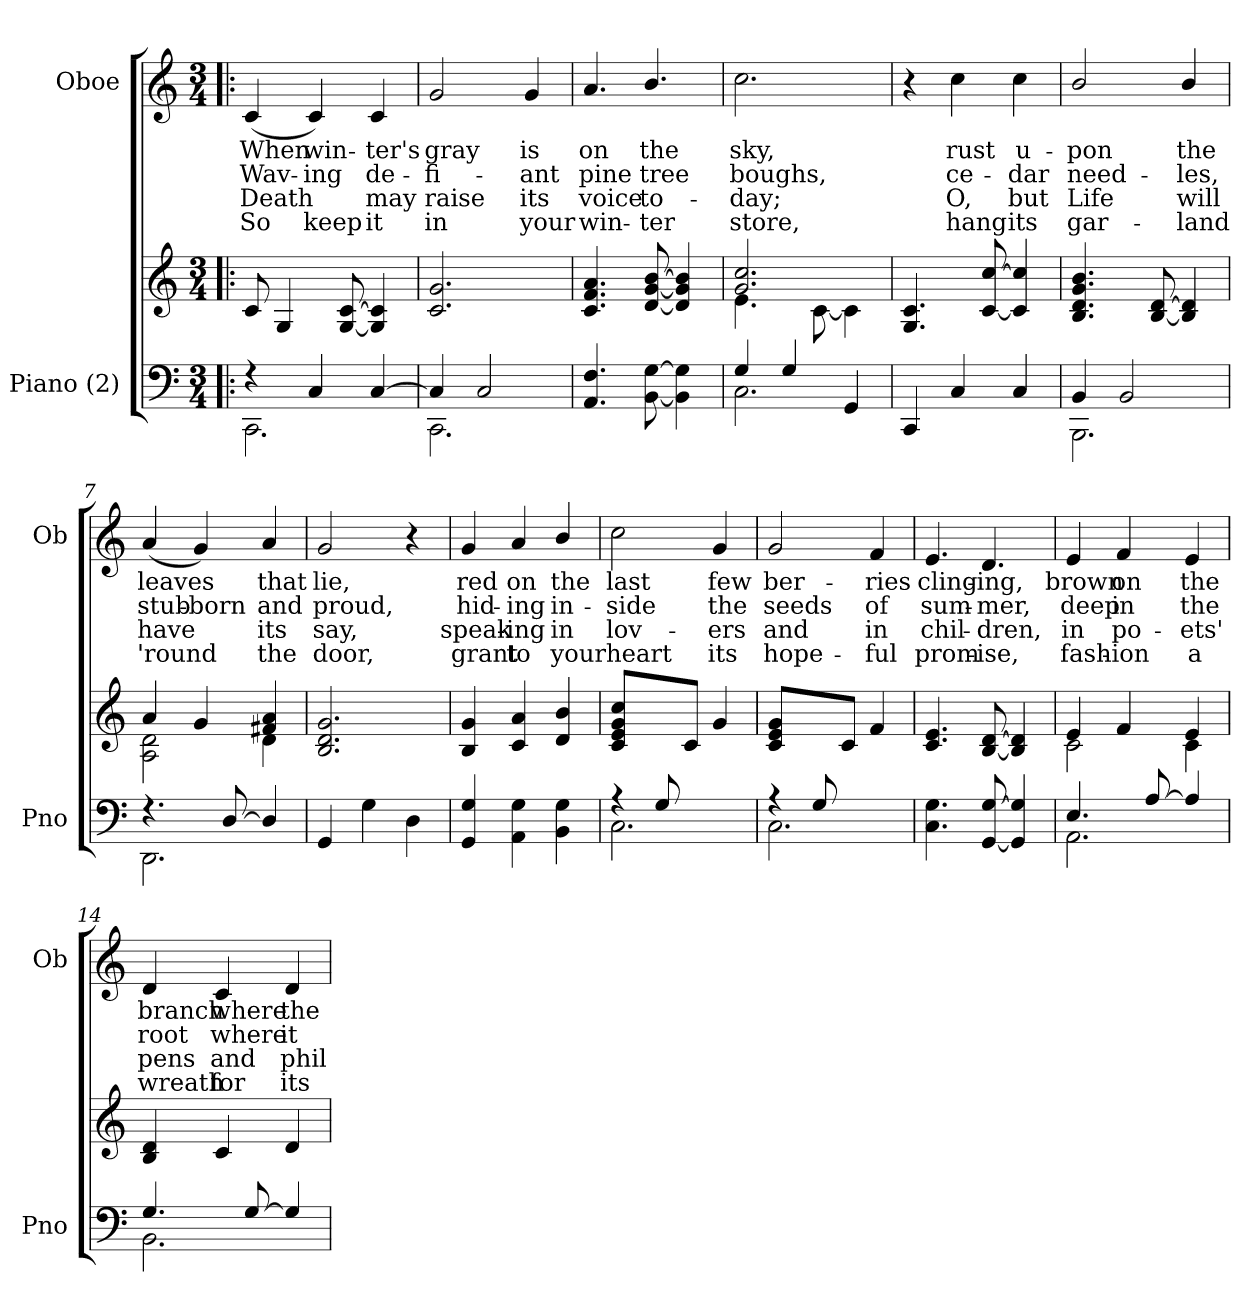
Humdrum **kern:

**kern	**kern	**kern	**text	**text	**text	**text
*part2	*part2	*part1	*part1	*part1	*part1	*part1
*staff3	*staff2	*staff1	*staff1	*staff1	*staff1	*staff1
*I"Piano (2)	*	*I"Oboe	*	*	*	*
*I'Pno	*	*I'Ob	*	*	*	*
*stria5	*stria5	*	*	*	*	*
*clefF4	*clefG2	*clefG2	*	*	*	*
*k[]	*k[]	*k[]	*	*	*	*
*M3/4	*M3/4	*M3/4	*	*	*	*
*MM156	*MM156	*MM156	*	*	*	*
=1!|:	=1!|:	=1!|:	=1!|:	=1!|:	=1!|:	=1!|:
*^	*	*	*	*	*	*
4r	2.CC\	8c/	(<4c/	When	Wav-	Death	So
.	.	4G/	.	.	.	.	.
4C/	.	.	4c/)	win-	-ing	.	keep
.	.	[<8G/ [>8c/	.	.	.	.	.
[>4C/	.	4G/] 4c/]	4c/	-ter's	de-	may	it
=2	=2	=2	=2	=2	=2	=2	=2
4C/]	2.CC\	2.c/ 2.g/	2g/	gray	-fi-	raise	in
2C/	.	.	.	.	.	.	.
.	.	.	4g/	is	-ant	its	your
*v	*v	*	*	*	*	*	*
=3	=3	=3	=3	=3	=3	=3
4.AA/ 4.F/	4.c/ 4.f/ 4.a/	4.a/	on	pine	voice	win-
[<8BB\ [>8G\	[<8d/ [<8g/ [>8b/	4.b/	the	tree	to-	-ter
4BB\] 4G\]	4d/] 4g/] 4b/]	.	.	.	.	.
=4	=4	=4	=4	=4	=4	=4
*^	*^	*	*	*	*	*
4G/	2.C\	2.g/ 2.cc/	4.e\	2.cc\	sky,	boughs,	-day;	store,
4G/	.	.	.	.	.	.	.	.
.	.	.	[<8c\	.	.	.	.	.
4GG/	.	.	4c\]	.	.	.	.	.
*v	*v	*	*	*	*	*	*	*
*	*v	*v	*	*	*	*	*
=5	=5	=5	=5	=5	=5	=5
4CC/	4.G/ 4.c/	4r	.	.	.	.
4C/	.	4cc\	rust	ce-	O,	hang
.	[<8c/ [>8cc/	.	.	.	.	.
4C/	4c/] 4cc/]	4cc\	u-	-dar	but	its
=6	=6	=6	=6	=6	=6	=6
*^	*	*	*	*	*	*
4BB/	2.BBB\	4.B/ 4.d/ 4.g/ 4.b/	2b/	-pon	need-	Life	gar-
2BB/	.	.	.	.	.	.	.
.	.	[<8B/ [>8d/	.	.	.	.	.
.	.	4B/] 4d/]	4b/	the	-les,	will	-land
=7	=7	=7	=7	=7	=7	=7	=7
*	*	*^	*	*	*	*	*
4.r	2.DD\	4a/	2A\ 2d\	(<4a/	leaves	stub-	have	'round
.	.	4g/	.	4g/)	.	-born	.	.
[>8D/	.	.	.	.	.	.	.	.
4D/]	.	4f#X/ 4a/	4d\	4a/	that	and	its	the
*v	*v	*	*	*	*	*	*	*
*	*v	*v	*	*	*	*	*
=8	=8	=8	=8	=8	=8	=8
4GG/	2.B/ 2.d/ 2.g/	2g/	lie,	proud,	say,	door,
4G\	.	.	.	.	.	.
4D\	.	4r	.	.	.	.
=9	=9	=9	=9	=9	=9	=9
4GG/ 4G/	4B/ 4g/	4g/	red	hid-	speak-	grant
4AA\ 4G\	4c/ 4a/	4a/	on	-ing	-ing	to
4BB\ 4G\	4d/ 4b/	4b/	the	in-	in	your
=10	=10	=10	=10	=10	=10	=10
*^	*	*	*	*	*	*
*	*^	*	*	*	*	*	*
4ryy	4r	2.C\	4c/ 4e/ 4g/ 4cc/	2cc\	last	-side	lov-	heart
8G/L	4ryy	.	8ryy	.	.	.	.	.
4.ryy	.	.	8c\J	.	.	.	.	.
.	4ryy	.	4g/	4g/	few	the	-ers	its
=11	=11	=11	=11	=11	=11	=11	=11	=11
4ryy	4r	2.C\	4c/ 4e/ 4g/	2g/	ber-	seeds	and	hope-
8G/L	4ryy	.	8ryy	.	.	.	.	.
4.ryy	.	.	8c\J	.	.	.	.	.
.	4ryy	.	4f/	4f/	-ries	of	in	-ful
*v	*v	*v	*	*	*	*	*	*
=12	=12	=12	=12	=12	=12	=12
4.C\ 4.G\	4.c/ 4.e/	4.e/	cling-	sum-	chil-	prom-
[<8GG/ [>8G/	[<8B/ [>8d/	4.d/	-ing,	-mer,	-dren,	-ise,
4GG/] 4G/]	4B/] 4d/]	.	.	.	.	.
=13	=13	=13	=13	=13	=13	=13
*^	*^	*	*	*	*	*
4.E/	2.AA\	4e/	2c\	4e/	brown	deep	in	fash-
.	.	4f/	.	4f/	on	in	po-	-ion
[>8A/	.	.	.	.	.	.	.	.
4A/]	.	4e/	4c\	4e/	the	the	-ets'	a
*	*	*v	*v	*	*	*	*	*
=14	=14	=14	=14	=14	=14	=14	=14
4.G/	2.BB\	4B/ 4d/	4d/	branch	root	pens	wreath
.	.	4c/	4c/	where	where	and	for
[>8G/	.	.	.	.	.	.	.
4G/]	.	4d/	4d/	the	it	phil-	its
*v	*v	*	*	*	*	*	*
=	=	=	=	=	=	=
*-	*-	*-	*-	*-	*-	*-
